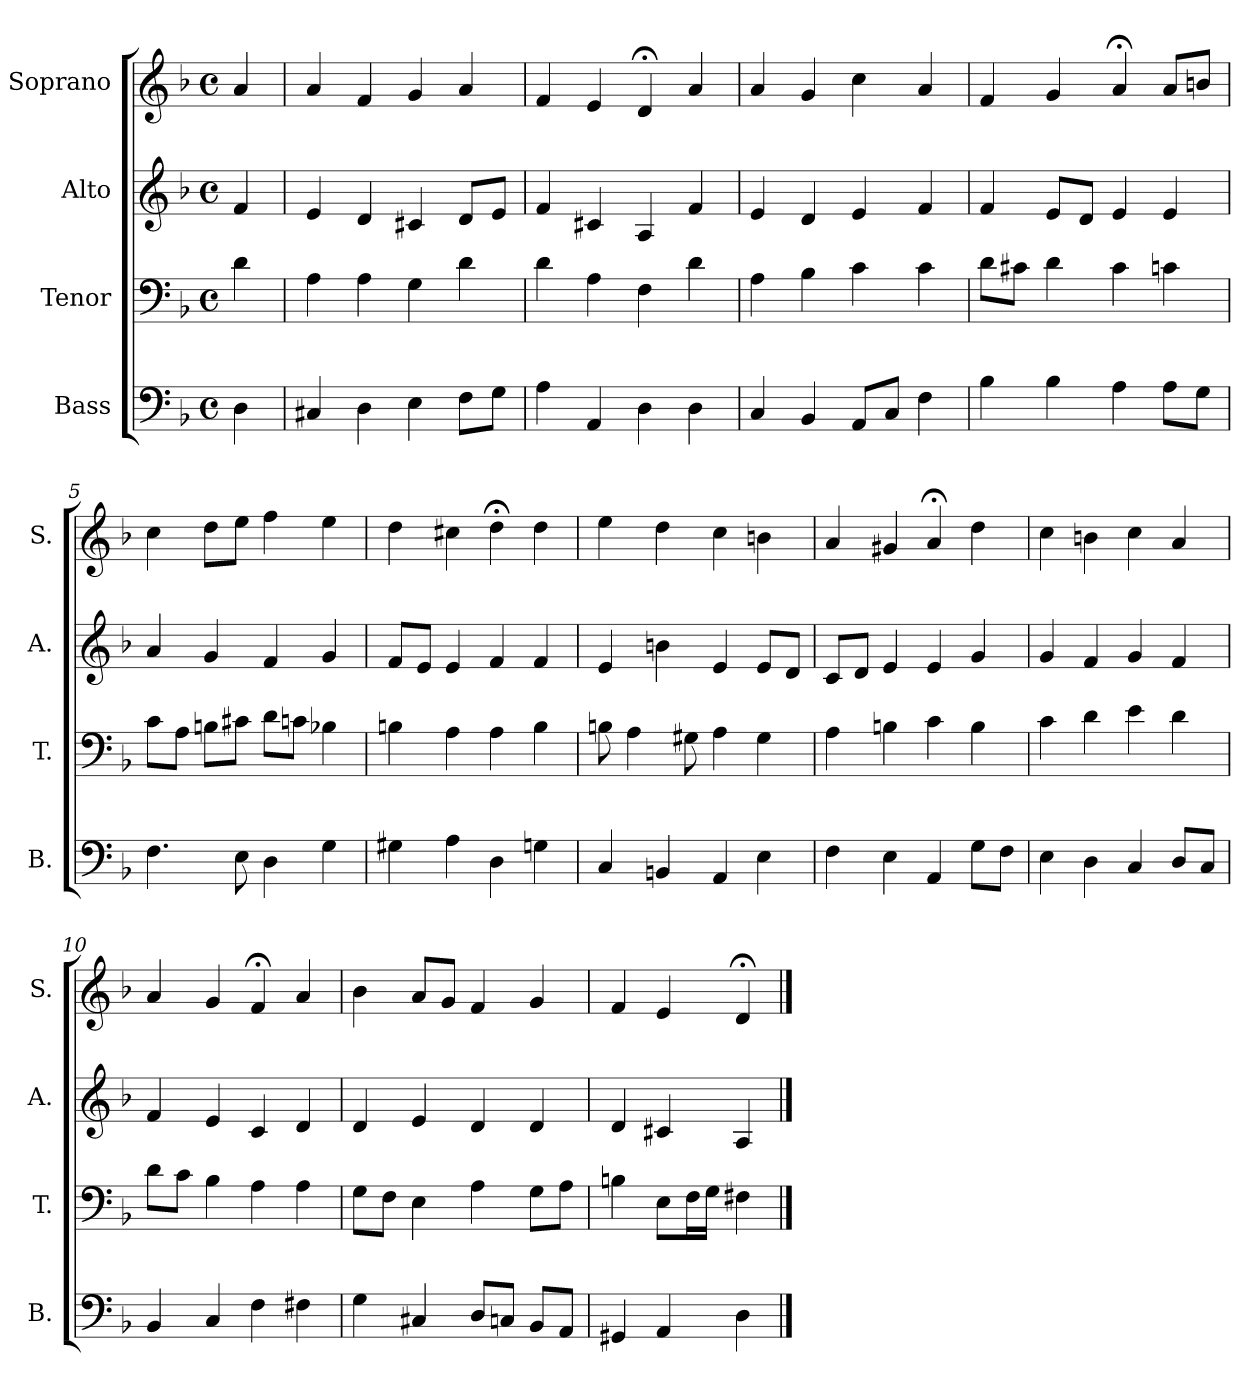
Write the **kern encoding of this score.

**kern	**kern	**kern	**kern
*part4	*part3	*part2	*part1
*staff4	*staff3	*staff2	*staff1
*I"Bass	*I"Tenor	*I"Alto	*I"Soprano
*I'B.	*I'T.	*I'A.	*I'S.
*clefF4	*clefF4	*clefG2	*clefG2
*k[b-]	*k[b-]	*k[b-]	*k[b-]
*d:	*d:	*d:	*d:
*M4/4	*M4/4	*M4/4	*M4/4
*met(c)	*met(c)	*met(c)	*met(c)
=	=	=	=
4D\	4d\	4f/	4a/
=1	=1	=1	=1
4C#X/	4A\	4e/	4a/
4D\	4A\	4d/	4f/
4E\	4G\	4c#X/	4g/
8F\L	4d\	8d/L	4a/
8G\J	.	8e/J	.
=2	=2	=2	=2
4A\	4d\	4f/	4f/
4AA/	4A\	4c#X/	4e/
4D\	4F\	4A/	4d;</
4D\	4d\	4f/	4a/
=3	=3	=3	=3
4C/	4A\	4e/	4a/
4BB-/	4B-\	4d/	4g/
8AA/L	4c\	4e/	4cc\
8C/J	.	.	.
4F\	4c\	4f/	4a/
=4	=4	=4	=4
4B-\	8d\L	4f/	4f/
.	8c#X\J	.	.
4B-\	4d\	8e/L	4g/
.	.	8d/J	.
4A\	4c#\	4e/	4a;</
8A\L	4cn\	4e/	8a/L
8G\J	.	.	8bn/J
!!LO:LB:g=z
=5	=5	=5	=5
4.F\	8c\L	4a/	4cc\
.	8A\J	.	.
.	8Bn\L	4g/	8dd\L
8E\	8c#X\J	.	8ee\J
4D\	8d\L	4f/	4ff\
.	8cn\J	.	.
4G\	4B-X\	4g/	4ee\
=6	=6	=6	=6
4G#X\	4Bn\	8f/L	4dd\
.	.	8e/J	.
4A\	4A\	4e/	4cc#X\
4D\	4A\	4f/	4dd;<\
4Gn\	4B\	4f/	4dd\
=7	=7	=7	=7
4C/	8B\	4e/	4ee\
.	4A\	.	.
4BBn/	.	4bn\	4dd\
.	8G#X\	.	.
4AA/	4A\	4e/	4cc\
4E\	4G#\	8e/L	4bn\
.	.	8d/J	.
=8	=8	=8	=8
4F\	4A\	8c/L	4a/
.	.	8d/J	.
4E\	4Bn\	4e/	4g#X/
4AA/	4c\	4e/	4a;</
8G\L	4B\	4g/	4dd\
8F\J	.	.	.
!!LO:LB:g=z
=9	=9	=9	=9
4E\	4c\	4g/	4cc\
4D\	4d\	4f/	4bn\
4C/	4e\	4g/	4cc\
8D/L	4d\	4f/	4a/
8C/J	.	.	.
=10	=10	=10	=10
4BB-/	8d\L	4f/	4a/
.	8c\J	.	.
4C/	4B-\	4e/	4g/
4F\	4A\	4c/	4f;</
4F#X\	4A\	4d/	4a/
=11	=11	=11	=11
4G\	8G\L	4d/	4b-\
.	8F\J	.	.
4C#X/	4E\	4e/	8a/L
.	.	.	8g/J
8D/L	4A\	4d/	4f/
8Cn/J	.	.	.
8BB-/L	8G\L	4d/	4g/
8AA/J	8A\J	.	.
=12	=12	=12	=12
4GG#X/	4Bn\	4d/	4f/
4AA/	8E\L	4c#X/	4e/
.	16F\L	.	.
.	16G\JJ	.	.
4D\	4F#X\	4A/	4d;</
==	==	==	==
*-	*-	*-	*-
